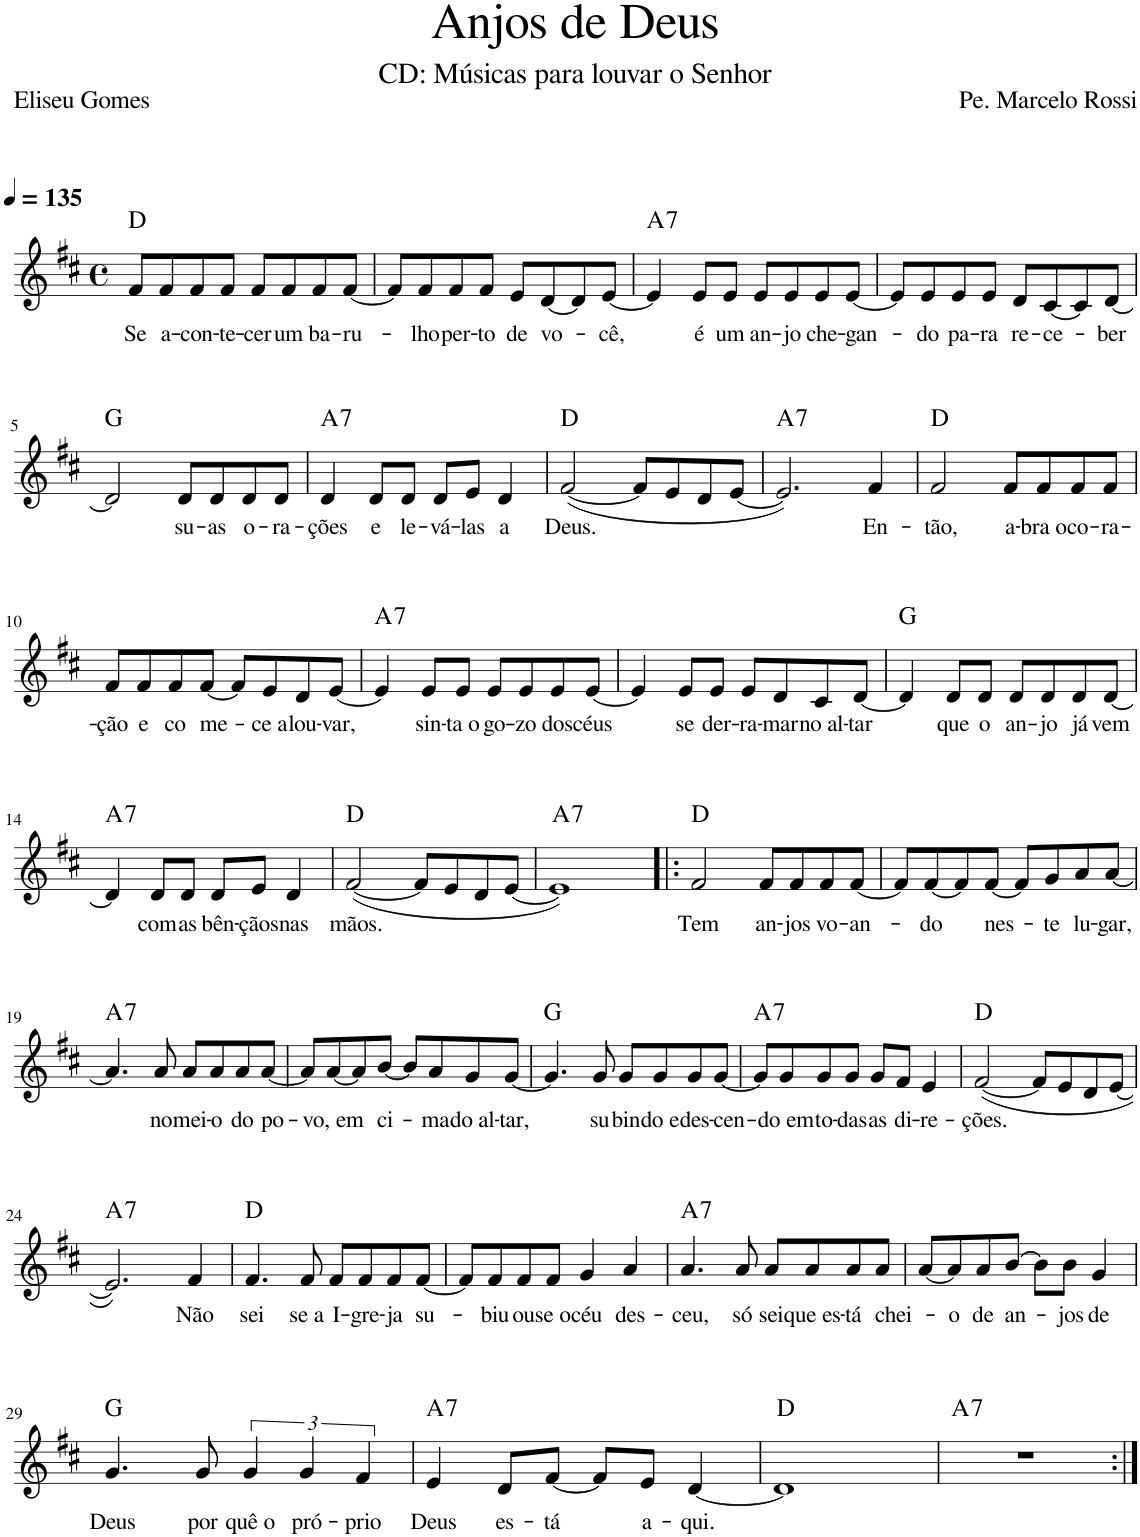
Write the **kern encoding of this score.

**kern	**text	**harte
*part1	*part1	*part1
*staff1	*staff1	*
*I"Voz	*	*
*I'Vo.	*	*
*clefG2	*	*
*k[f#c#]	*	*
*M4/4	*	*
*met(c)	*	*
*MM135	*	*
=1	=1	=1
!	!LO:LY:b	!
8f#/L	Se	D:maj
!	!LO:LY:b	!
8f#/	a-	.
!	!LO:LY:b	!
8f#/	-con-	.
!	!LO:LY:b	!
8f#/J	-te-	.
!	!LO:LY:b	!
8f#/L	-cer	.
!	!LO:LY:b	!
8f#/	um	.
!	!LO:LY:b	!
8f#/	ba-	.
!	!LO:LY:b	!
[8f#/J	-ru-	.
=2	=2	=2
8f#/L]	.	.
!	!LO:LY:b	!
8f#/	-lho	.
!	!LO:LY:b	!
8f#/	per-	.
!	!LO:LY:b	!
8f#/J	-to	.
!	!LO:LY:b	!
8e/L	de	.
!	!LO:LY:b	!
[8d/	vo-	.
8d/]	.	.
!	!LO:LY:b	!
[8e/J	-cê,	.
=3	=3	=3
!	!	!LO:H:kt=7
4e/]	.	A:7
!	!LO:LY:b	!
8e/L	é	.
!	!LO:LY:b	!
8e/J	um	.
!	!LO:LY:b	!
8e/L	an-	.
!	!LO:LY:b	!
8e/	-jo	.
!	!LO:LY:b	!
8e/	che-	.
!	!LO:LY:b	!
[8e/J	-gan-	.
=4	=4	=4
8e/L]	.	.
!	!LO:LY:b	!
8e/	-do	.
!	!LO:LY:b	!
8e/	pa-	.
!	!LO:LY:b	!
8e/J	-ra	.
!	!LO:LY:b	!
8d/L	re-	.
!	!LO:LY:b	!
[8c#/	-ce-	.
8c#/]	.	.
!	!LO:LY:b	!
[8d/J	-ber	.
!!LO:LB:g=z
=5	=5	=5
2d/]	.	G:maj
!	!LO:LY:b	!
8d/L	su-	.
!	!LO:LY:b	!
8d/	-as	.
!	!LO:LY:b	!
8d/	o-	.
!	!LO:LY:b	!
8d/J	-ra-	.
=6	=6	=6
!	!LO:LY:b	!LO:H:kt=7
4d/	-ções	A:7
!	!LO:LY:b	!
8d/L	e	.
!	!LO:LY:b	!
8d/J	le-	.
!	!LO:LY:b	!
8d/L	-vá-	.
!	!LO:LY:b	!
8e/J	-las	.
!	!LO:LY:b	!
4d/	a	.
=7	=7	=7
!	!LO:LY:b	!
([2f#/	Deus.	D:maj
8f#/L]	.	.
8e/	.	.
8d/	.	.
[8e/J	.	.
=8	=8	=8
!	!	!LO:H:kt=7
2.e/])	.	A:7
!	!LO:LY:b	!
4f#/	-En-	.
=9	=9	=9
!	!LO:LY:b	!
2f#/	-tão,	D:maj
!	!LO:LY:b	!
8f#/L	a-	.
!	!LO:LY:b	!
8f#/	-bra o	.
!	!LO:LY:b	!
8f#/	co-	.
!	!LO:LY:b	!
8f#/J	-ra-	.
!!LO:LB:g=z
=10	=10	=10
!	!LO:LY:b	!
8f#/L	-ção	.
!	!LO:LY:b	!
8f#/	e	.
!	!LO:LY:b	!
8f#/	co	.
!	!LO:LY:b	!
[8f#/J	me-	.
8f#/L]	.	.
!	!LO:LY:b	!
8e/	-ce a	.
!	!LO:LY:b	!
8d/	lou-	.
!	!LO:LY:b	!
[8e/J	-var,	.
=11	=11	=11
!	!	!LO:H:kt=7
4e/]	.	A:7
!	!LO:LY:b	!
8e/L	sin-	.
!	!LO:LY:b	!
8e/J	-ta o	.
!	!LO:LY:b	!
8e/L	go-	.
!	!LO:LY:b	!
8e/	-zo	.
!	!LO:LY:b	!
8e/	dos	.
!	!LO:LY:b	!
[8e/J	céus	.
=12	=12	=12
4e/]	.	.
!	!LO:LY:b	!
8e/L	se	.
!	!LO:LY:b	!
8e/J	der-	.
!	!LO:LY:b	!
8e/L	-ra-	.
!	!LO:LY:b	!
8d/	-mar	.
!	!LO:LY:b	!
8c#/	no al-	.
!	!LO:LY:b	!
[8d/J	-tar	.
=13	=13	=13
4d/]	.	G:maj
!	!LO:LY:b	!
8d/L	que	.
!	!LO:LY:b	!
8d/J	o	.
!	!LO:LY:b	!
8d/L	an-	.
!	!LO:LY:b	!
8d/	-jo	.
!	!LO:LY:b	!
8d/	já	.
!	!LO:LY:b	!
[8d/J	vem	.
!!LO:LB:g=z
=14	=14	=14
!	!	!LO:H:kt=7
4d/]	.	A:7
!	!LO:LY:b	!
8d/L	com	.
!	!LO:LY:b	!
8d/J	as	.
!	!LO:LY:b	!
8d/L	bên-	.
!	!LO:LY:b	!
8e/J	-çãos	.
!	!LO:LY:b	!
4d/	nas	.
=15	=15	=15
!	!LO:LY:b	!
([2f#/	mãos.	D:maj
8f#/L]	.	.
8e/	.	.
8d/	.	.
[8e/J	.	.
=16	=16	=16
!	!	!LO:H:kt=7
1e])	.	A:7
=17!|:	=17!|:	=17!|:
!	!LO:LY:b	!
2f#/	Tem	D:maj
!	!LO:LY:b	!
8f#/L	an-	.
!	!LO:LY:b	!
8f#/	-jos	.
!	!LO:LY:b	!
8f#/	vo-	.
!	!LO:LY:b	!
[8f#/J	-an-	.
=18	=18	=18
8f#/L]	.	.
!	!LO:LY:b	!
[8f#/	-do	.
8f#/]	.	.
!	!LO:LY:b	!
[8f#/J	nes-	.
8f#/L]	.	.
!	!LO:LY:b	!
8g/	-te	.
!	!LO:LY:b	!
8a/	lu-	.
!	!LO:LY:b	!
[8a/J	-gar,	.
!!LO:LB:g=z
=19	=19	=19
!	!	!LO:H:kt=7
4.a/]	.	A:7
!	!LO:LY:b	!
8a/	no	.
!	!LO:LY:b	!
8a/L	mei-	.
!	!LO:LY:b	!
8a/	-o	.
!	!LO:LY:b	!
8a/	do	.
!	!LO:LY:b	!
[8a/J	po-	.
=20	=20	=20
8a/L]	.	.
!	!LO:LY:b	!
[8a/	-vo, em	.
8a/]	.	.
!	!LO:LY:b	!
[8b/J	ci-	.
8b/L]	.	.
!	!LO:LY:b	!
8a/	-ma	.
!	!LO:LY:b	!
8g/	do al-	.
!	!LO:LY:b	!
[8g/J	-tar,	.
=21	=21	=21
4.g/]	.	G:maj
!	!LO:LY:b	!
8g/	su	.
!	!LO:LY:b	!
8g/L	bin	.
!	!LO:LY:b	!
8g/	do e	.
!	!LO:LY:b	!
8g/	des-	.
!	!LO:LY:b	!
[8g/J	-cen-	.
=22	=22	=22
!	!	!LO:H:kt=7
8g/L]	.	A:7
!	!LO:LY:b	!
8g/	-do em	.
!	!LO:LY:b	!
8g/	to-	.
!	!LO:LY:b	!
8g/J	-das	.
!	!LO:LY:b	!
8g/L	as	.
!	!LO:LY:b	!
8f#/J	di-	.
!	!LO:LY:b	!
4e/	-re-	.
=23	=23	=23
!	!LO:LY:b	!
([2f#/	-ções.	D:maj
8f#/L]	.	.
8e/	.	.
8d/	.	.
[8e/J	.	.
!!LO:LB:g=z
=24	=24	=24
!	!	!LO:H:kt=7
2.e/])	.	A:7
!	!LO:LY:b	!
4f#/	Não	.
=25	=25	=25
!	!LO:LY:b	!
4.f#/	sei	D:maj
!	!LO:LY:b	!
8f#/	se a	.
!	!LO:LY:b	!
8f#/L	I-	.
!	!LO:LY:b	!
8f#/	-gre-	.
!	!LO:LY:b	!
8f#/	-ja	.
!	!LO:LY:b	!
[8f#/J	su-	.
=26	=26	=26
8f#/L]	.	.
!	!LO:LY:b	!
8f#/	-biu	.
!	!LO:LY:b	!
8f#/	ou	.
!	!LO:LY:b	!
8f#/J	se o	.
!	!LO:LY:b	!
4g/	céu	.
!	!LO:LY:b	!
4a/	des-	.
=27	=27	=27
!	!LO:LY:b	!LO:H:kt=7
4.a/	-ceu,	A:7
!	!LO:LY:b	!
8a/	só	.
!	!LO:LY:b	!
8a/L	sei	.
!	!LO:LY:b	!
8a/	que es-	.
!	!LO:LY:b	!
8a/	-tá	.
!	!LO:LY:b	!
8a/J	chei-	.
=28	=28	=28
[8a/L	.	.
!	!LO:LY:b	!
8a/]	-o	.
!	!LO:LY:b	!
8a/	de	.
!	!LO:LY:b	!
[8b/J	an-	.
8b\L]	.	.
!	!LO:LY:b	!
8b\J	-jos	.
!	!LO:LY:b	!
4g/	de	.
!!LO:LB:g=z
=29	=29	=29
!	!LO:LY:b	!
4.g/	Deus	G:maj
!	!LO:LY:b	!
8g/	por	.
!	!LO:LY:b	!
6g/	quê o	.
!	!LO:LY:b	!
6g/	pró-	.
!	!LO:LY:b	!
6f#/	-prio	.
=30	=30	=30
!	!LO:LY:b	!LO:H:kt=7
4e/	Deus	A:7
!	!LO:LY:b	!
8d/L	es-	.
!	!LO:LY:b	!
[8f#/J	-tá	.
8f#/L]	.	.
!	!LO:LY:b	!
8e/J	a-	.
!	!LO:LY:b	!
[4d/	-qui.	.
=31	=31	=31
1d]	.	D:maj
=32	=32	=32
!	!	!LO:H:kt=7
1r	.	A:7
=:|!	=:|!	=:|!
*-	*-	*-
